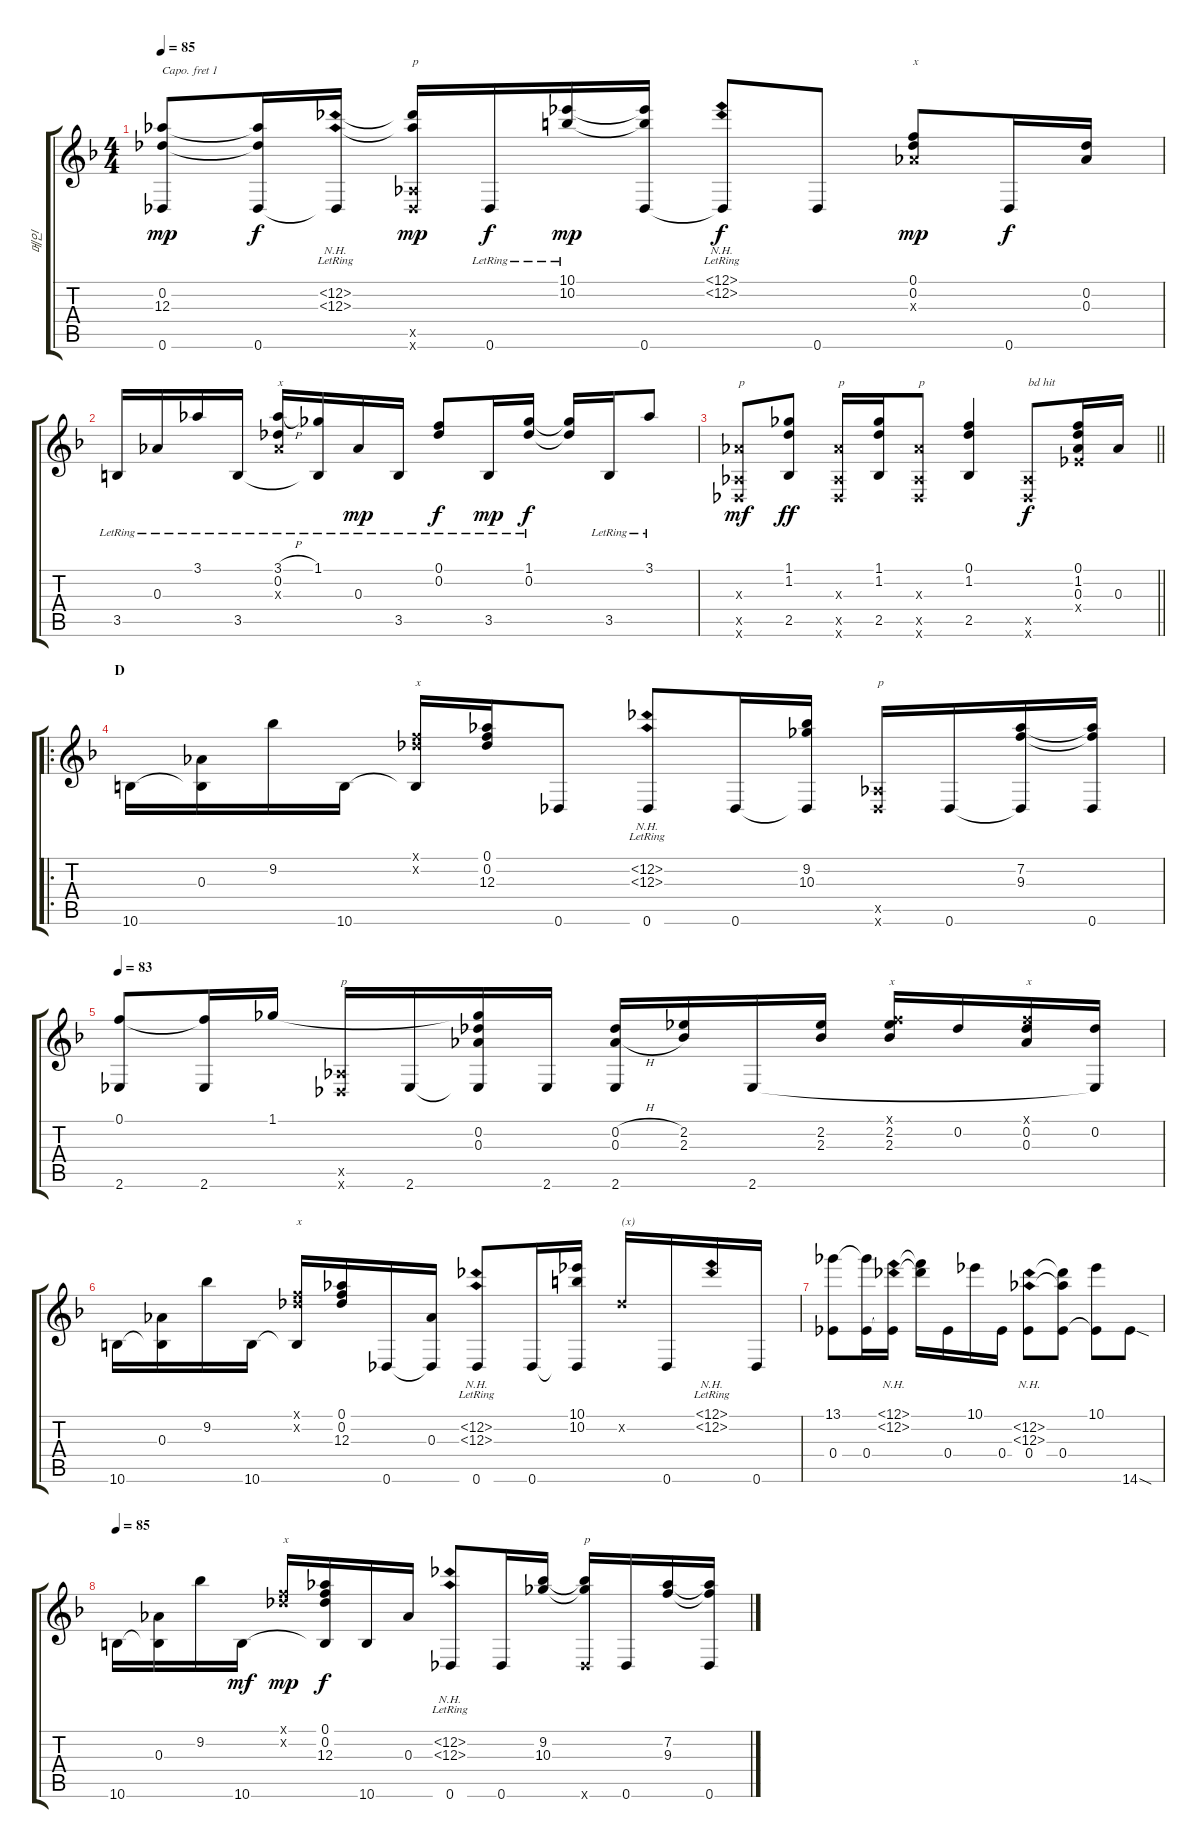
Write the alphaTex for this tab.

\track ("메인" "메인") {instrument acousticguitarsteel}
\staff {score tabs}
\capo 1
\tuning (E4 C4 G3 D3 G2 C2) {hide}
\ts (4 4)
\tempo 85
\clef g2
\ks f
(0.2 12.3 0.6).8{dy mp} (0.2{t} 12.3{t} 0.6).16{dy f} (12.2{nh lr} 12.3{nh} 0.6{t}).16 (12.2{t} 12.3{t} 0.5{x} 0.6{x}).16{txt "p" dy mp} 0.6{lr}.16{dy f} (10.1{lr} 10.2{lr}).16{dy mp} (10.1{t} 10.2{t} 0.6).16 (12.1{nh lr} 12.2{nh lr} 0.6{t}).8{dy f} 0.6.8 (0.1 0.2 0.3{x}).8{txt "x" dy mp} 0.6.16{dy f} (0.2 0.3).16 |
3.5{lr}.16 0.3{lr}.16 3.1{lr}.16 3.5{lr}.16 (3.1{h lr} 0.2{lr} 0.3{x}).16{txt "x"} (1.1{lr} 3.5{t}).16 0.3{lr}.16{dy mp} 3.5{lr}.16 (0.1{lr} 0.2{lr}).8{dy f} 3.5{lr}.16{dy mp} (1.1{lr} 0.2{lr}).16{dy f} (1.1{t} 0.2{t}).16 3.5{lr}.16 3.1{lr}.8 |
\barLineRight lightlight
(0.3{x} 0.5{x} 0.6{x}).8{txt "p" dy mf} (1.1 1.2 2.5).8{dy ff} (0.3{x} 0.5{x} 0.6{x}).16{txt "p"} (1.1 1.2 2.5).16 (0.3{x} 0.5{x} 0.6{x}).8{txt "p"} (0.1 1.2 2.5).4 (0.5{x} 0.6{x}).8{txt "bd hit" dy f} (0.1 1.2 0.3 0.4{x}).16 0.3.16 |
\ro
\section ("" "D")
10.6.16 (0.3 10.6{t}).16 9.2.16 10.6.16 (0.1{x} 0.2{x} 10.6{t}).16{txt "x"} (0.1 0.2 12.3).16 0.6.8 (12.2{nh lr} 12.3{nh lr} 0.6).8 0.6.16 (9.2 10.3 0.6{t}).16 (0.5{x} 0.6{x}).16{txt "p"} 0.6.16 (7.2 9.3 0.6{t}).16 (7.2{t} 9.3{t} 0.6).16 |
\tempo 83
(0.1 2.6).8 (0.1{t} 2.6).16 1.1.16 (0.5{x} 0.6{x}).16{txt "p"} 2.6.16 (1.1{t} 0.2 0.3 2.6{t}).16 2.6.16 (0.2{h} 0.3{h} 2.6).16 (2.2 2.3).16 2.6.16 (2.2 2.3).16 (0.1{x} 2.2 2.3).16{txt "x"} 0.2.16 (0.1{x} 0.2 0.3).16{txt "x"} (0.2 2.6{t}).16 |
10.6.16 (0.3 10.6{t}).16 9.2.16 10.6.16 (0.1{x} 0.2{x} 10.6{t}).16{txt "x"} (0.1 0.2 12.3).16 0.6.16 (0.3 0.6{t}).16 (12.2{nh lr} 12.3{nh lr} 0.6).8 0.6.16 (10.1 10.2 0.6{t}).16 0.2{x}.16{txt "(x)"} 0.6.16 (12.1{nh lr} 12.2{nh lr}).16 0.6.16 |
(13.1 0.4).8 (13.1{t} 0.4).16 (12.1{nh} 12.2{nh} 0.4{t}).16 (12.1{t} 12.2{t}).16 0.4.16 10.1.16 0.4.16 (12.2{nh} 12.3{nh} 0.4).8 (12.2{t} 12.3{t} 0.4).8 (10.1 0.4{t}).8 14.6{sod}.8 |
\tempo 85
10.6.16 (0.3 10.6{t}).16 9.2.16 10.6.16{dy mf} (0.1{x} 0.2{x}).16{txt "x" dy mp} (0.1 0.2 12.3 10.6{t}).16{dy f} 10.6.16 0.3.16 (12.2{nh lr} 12.3{nh lr} 0.6).8 0.6.16 (9.2 10.3).16 (9.2{t} 10.3{t} 0.6{x}).16{txt "p"} 0.6.16 (7.2 9.3).16 (7.2{t} 9.3{t} 0.6).16
